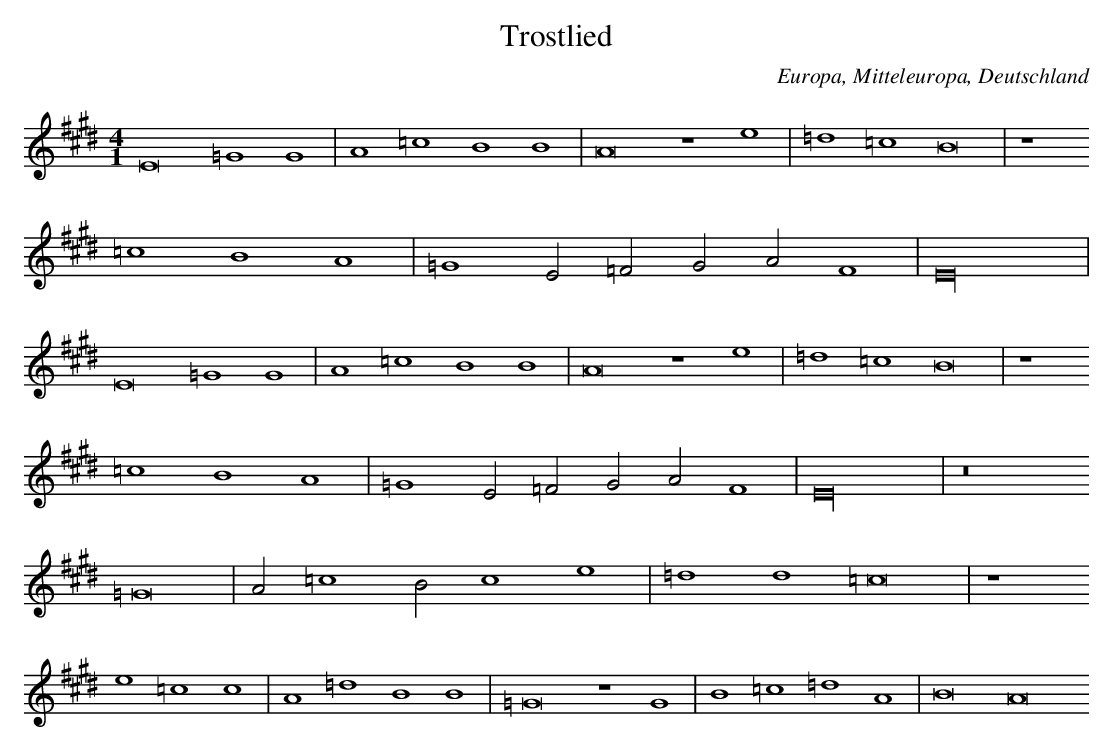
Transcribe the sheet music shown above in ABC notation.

X:1
T: Trostlied
O: Europa, Mitteleuropa, Deutschland
M: 4/1
L: 1/2
K: E
E4=G2G2 | A2=c2B2B2 | A4z2e2 | =d2=c2B4 | z2
=c2B2A2 | =G2E=FGAF2 | E8 |
E4=G2G2 | A2=c2B2B2 | A4z2e2 | =d2=c2B4 | z2
=c2B2A2 | =G2E=FGAF2 | E8 | z4
=G4 | A=c2Bc2e2 | =d2d2=c4 | z2
e2=c2c2 | A2=d2B2B2 | =G4z2G2 | B2=c2=d2A2 | B4A4
